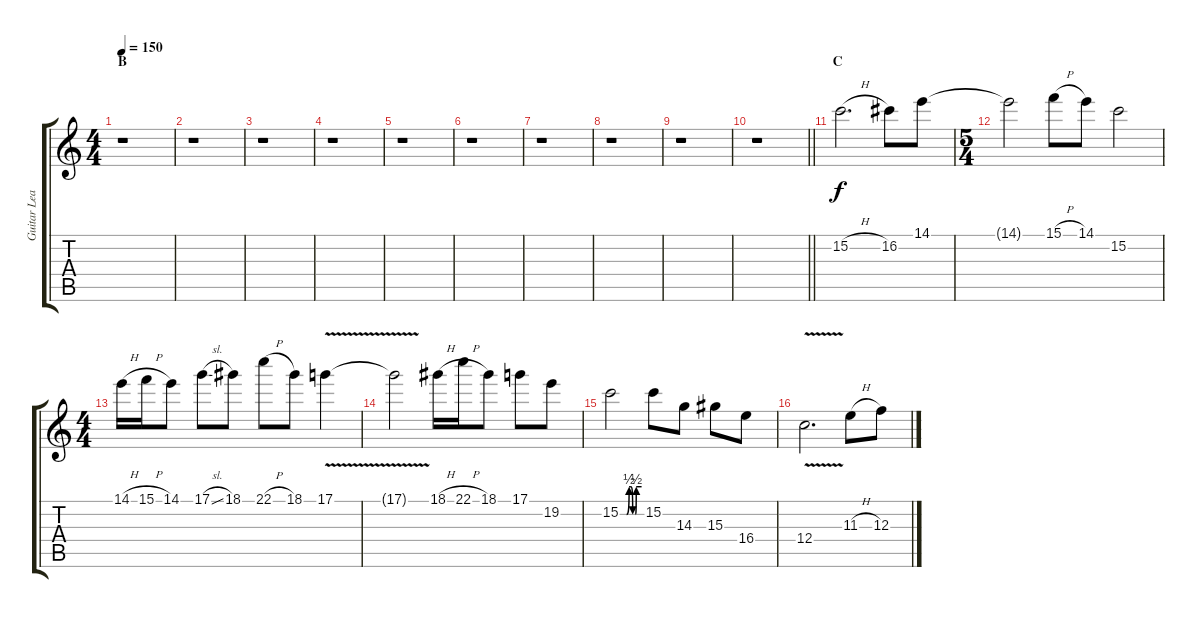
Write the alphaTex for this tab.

\track ("Guitar Lead" "Guitar Lea") {instrument overdrivenguitar}
\staff {score tabs}
\tuning (D4 A3 F3 C3 G2 C2) {hide}
\ts (4 4)
\section ("" "B")
\tempo 150
\clef g2
\ks c
r.1{dy f} |
r.1 |
r.1 |
r.1 |
r.1 |
r.1 |
r.1 |
r.1 |
r.1 |
\barLineRight lightlight
r.1 |
\section ("" "C")
15.2{h}.2{d} 16.2.8 14.1.8 |
\ts (5 4)
14.1{t}.2 15.1{h}.8 14.1.8 15.2.2 |
\ts (4 4)
14.1{h}.16 15.1{h}.16 14.1.8 17.1{sl}.8 18.1.8 22.1{h}.8 18.1.8 17.1{v}.4 |
17.1{t}.2 18.1{h}.16 22.1{h}.16 18.1.8 17.1.8 19.2.8 |
15.2{be (custom 0 0 18 0 25 2 30 2 35 0 40 0 43 0 45 2 60 2)}.2 15.2.8 14.3.8 15.3.8 16.4.8 |
12.4{v}.2{d} 11.3{h}.8 12.3.8
